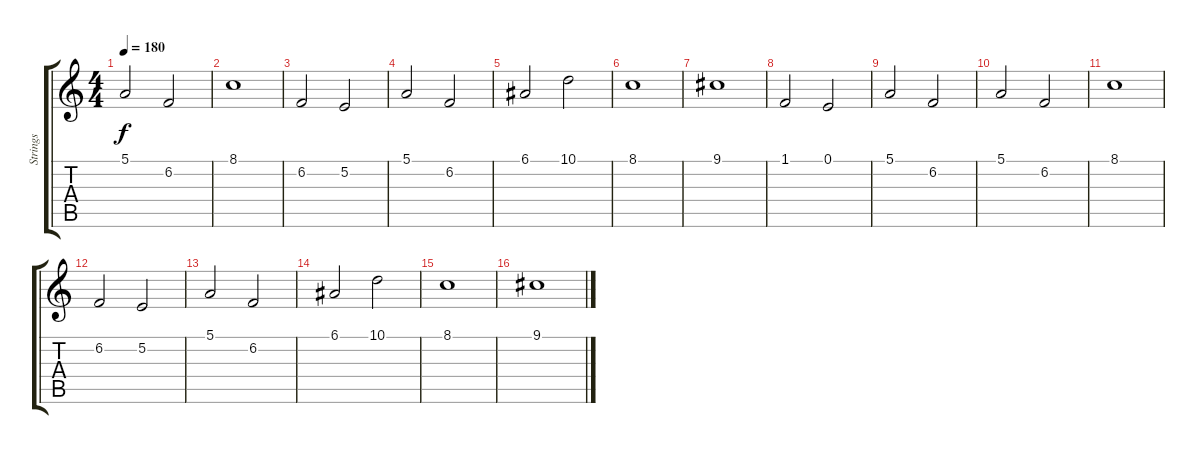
\track ("Strings" "Strings") {instrument stringensemble1}
\staff {score tabs}
\tuning (E4 B3 G3 D3 A2 E2) {hide}
\ts (4 4)
\tempo 180
\clef g2
\ks c
5.1.2{dy f} 6.2.2 |
8.1.1 |
6.2.2 5.2.2 |
5.1.2 6.2.2 |
6.1.2 10.1.2 |
8.1.1 |
9.1.1 |
1.1.2 0.1.2 |
5.1.2 6.2.2 |
5.1.2 6.2.2 |
8.1.1 |
6.2.2 5.2.2 |
5.1.2 6.2.2 |
6.1.2 10.1.2 |
8.1.1 |
9.1.1
